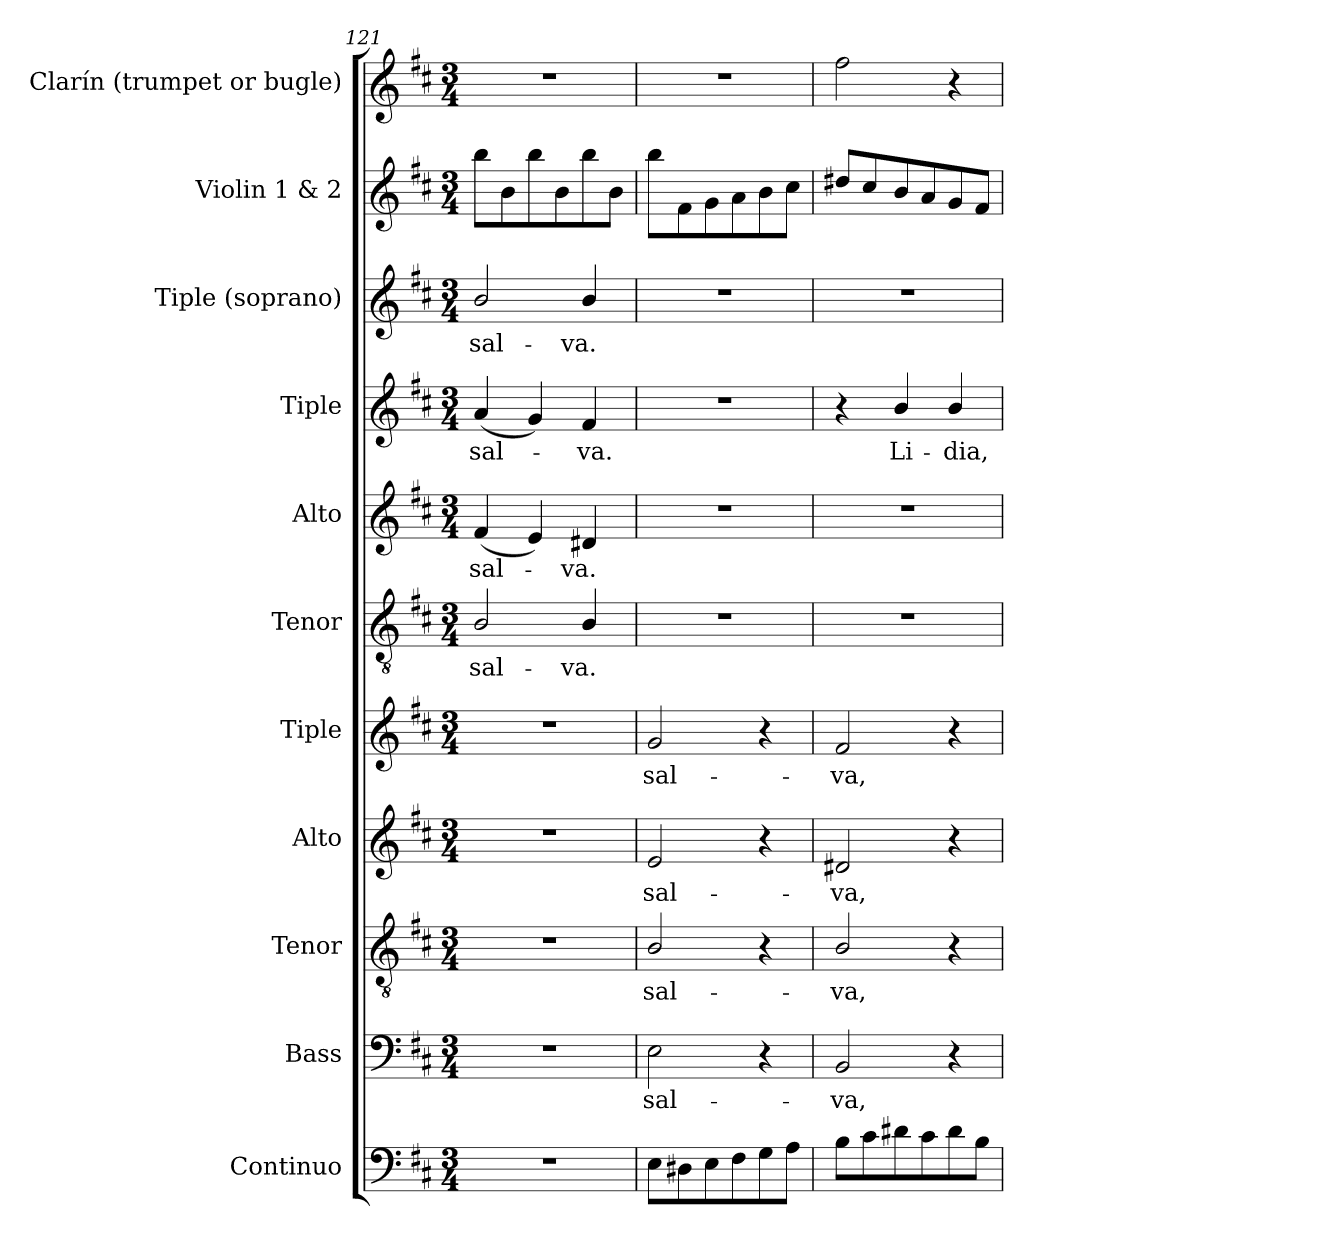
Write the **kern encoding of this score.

**kern	**kern	**text	**kern	**text	**kern	**text	**kern	**text	**kern	**text	**kern	**text	**kern	**text	**kern	**text	**kern	**kern
*part11	*part10	*part10	*part9	*part9	*part8	*part8	*part7	*part7	*part6	*part6	*part5	*part5	*part4	*part4	*part3	*part3	*part2	*part1
*staff11	*staff10	*staff10	*staff9	*staff9	*staff8	*staff8	*staff7	*staff7	*staff6	*staff6	*staff5	*staff5	*staff4	*staff4	*staff3	*staff3	*staff2	*staff1
*I"Continuo	*I"Bass	*	*I"Tenor	*	*I"Alto	*	*I"Tiple	*	*I"Tenor	*	*I"Alto	*	*I"Tiple	*	*I"Tiple (soprano)	*	*I"Violin 1  & 2	*I"Clarín (trumpet or bugle)
*I'Cont.	*I'B.	*	*I'T.	*	*I'A.	*	*	*	*I'T.	*	*I'A.	*	*	*	*I'S.	*	*	*I'Tr.
*clefF4	*clefF4	*	*clefGv2	*	*clefG2	*	*clefG2	*	*clefGv2	*	*clefG2	*	*clefG2	*	*clefG2	*	*clefG2	*clefG2
*	*	*	*ITrd7c12	*	*	*	*	*	*ITrd7c12	*	*	*	*	*	*	*	*	*
*k[f#c#]	*k[f#c#]	*	*k[f#c#]	*	*k[f#c#]	*	*k[f#c#]	*	*k[f#c#]	*	*k[f#c#]	*	*k[f#c#]	*	*k[f#c#]	*	*k[f#c#]	*k[f#c#]
*D:	*D:	*	*D:	*	*D:	*	*D:	*	*D:	*	*D:	*	*D:	*	*D:	*	*D:	*D:
*M3/4	*M3/4	*	*M3/4	*	*M3/4	*	*M3/4	*	*M3/4	*	*M3/4	*	*M3/4	*	*M3/4	*	*M3/4	*M3/4
=121	=121	=121	=121	=121	=121	=121	=121	=121	=121	=121	=121	=121	=121	=121	=121	=121	=121	=121
!LO:N:vis=1	!LO:N:vis=1	!	!LO:N:vis=1	!	!LO:N:vis=1	!	!LO:N:vis=1	!	!	!	!	!	!	!	!	!	!	!
!	!	!	!	!	!	!	!	!	!	!LO:LY:b:color=#000000	!	!	!	!	!	!	!	!
!	!	!	!	!	!	!	!	!	!	!	!	!LO:LY:b:color=#000000	!	!	!	!	!	!
!	!	!	!	!	!	!	!	!	!	!	!	!	!	!LO:LY:b:color=#000000	!	!	!	!
!	!	!	!	!	!	!	!	!	!	!	!	!	!	!	!	!LO:LY:b:color=#000000	!	!LO:N:vis=1
2.r	2.r	.	2.r	.	2.r	.	2.r	.	2BBi/	sal-	(4f#i/	sal-	(4ai/	sal-	2bi/	sal-	8bbi\L	2.r
.	.	.	.	.	.	.	.	.	.	.	.	.	.	.	.	.	8bi\	.
.	.	.	.	.	.	.	.	.	.	.	4ei/)	.	4gi/)	.	.	.	8bbi\	.
.	.	.	.	.	.	.	.	.	.	.	.	.	.	.	.	.	8bi\	.
!	!	!	!	!	!	!	!	!	!	!LO:LY:b:color=#000000	!	!	!	!	!	!	!	!
!	!	!	!	!	!	!	!	!	!	!	!	!LO:LY:b:color=#000000	!	!	!	!	!	!
!	!	!	!	!	!	!	!	!	!	!	!	!	!	!LO:LY:b:color=#000000	!	!	!	!
!	!	!	!	!	!	!	!	!	!	!	!	!	!	!	!	!LO:LY:b:color=#000000	!	!
.	.	.	.	.	.	.	.	.	4BBi/	-va.	4d#Xi/	-va.	4f#i/	-va.	4bi/	-va.	8bbi\	.
.	.	.	.	.	.	.	.	.	.	.	.	.	.	.	.	.	8bi\J	.
=122	=122	=122	=122	=122	=122	=122	=122	=122	=122	=122	=122	=122	=122	=122	=122	=122	=122	=122
!	!	!LO:LY:b:color=#000000	!	!	!	!	!	!	!	!	!	!	!	!	!	!	!	!
!	!	!	!	!LO:LY:b:color=#000000	!	!	!	!	!	!	!	!	!	!	!	!	!	!
!	!	!	!	!	!	!LO:LY:b:color=#000000	!	!	!	!	!	!	!	!	!	!	!	!
!	!	!	!	!	!	!	!	!LO:LY:b:color=#000000	!LO:N:vis=1	!	!LO:N:vis=1	!	!LO:N:vis=1	!	!LO:N:vis=1	!	!	!LO:N:vis=1
8Ei\L	2Ei\	sal-	2BBi/	sal-	2ei/	sal-	2gi/	sal-	2.r	.	2.r	.	2.r	.	2.r	.	8bbi\L	2.r
8D#Xi\	.	.	.	.	.	.	.	.	.	.	.	.	.	.	.	.	8f#i\	.
8Ei\	.	.	.	.	.	.	.	.	.	.	.	.	.	.	.	.	8gi\	.
8F#i\	.	.	.	.	.	.	.	.	.	.	.	.	.	.	.	.	8ai\	.
8Gi\	4r	.	4r	.	4r	.	4r	.	.	.	.	.	.	.	.	.	8bi\	.
8Ai\J	.	.	.	.	.	.	.	.	.	.	.	.	.	.	.	.	8cc#i\J	.
=123	=123	=123	=123	=123	=123	=123	=123	=123	=123	=123	=123	=123	=123	=123	=123	=123	=123	=123
!	!	!LO:LY:b:color=#000000	!	!	!	!	!	!	!	!	!	!	!	!	!	!	!	!
!	!	!	!	!LO:LY:b:color=#000000	!	!	!	!	!	!	!	!	!	!	!	!	!	!
!	!	!	!	!	!	!LO:LY:b:color=#000000	!	!	!	!	!	!	!	!	!	!	!	!
!	!	!	!	!	!	!	!	!LO:LY:b:color=#000000	!LO:N:vis=1	!	!LO:N:vis=1	!	!	!	!LO:N:vis=1	!	!	!
8Bi\L	2BBi/	-va,	2BBi/	-va,	2d#Xi/	-va,	2f#i/	-va,	2.r	.	2.r	.	4r	.	2.r	.	8dd#Xi/L	2ff#i\
8c#i\	.	.	.	.	.	.	.	.	.	.	.	.	.	.	.	.	8cc#i/	.
!	!	!	!	!	!	!	!	!	!	!	!	!	!	!LO:LY:b:color=#000000	!	!	!	!
8d#Xi\	.	.	.	.	.	.	.	.	.	.	.	.	4bi/	Li-	.	.	8bi/	.
8c#i\	.	.	.	.	.	.	.	.	.	.	.	.	.	.	.	.	8ai/	.
!	!	!	!	!	!	!	!	!	!	!	!	!	!	!LO:LY:b:color=#000000	!	!	!	!
8d#i\	4r	.	4r	.	4r	.	4r	.	.	.	.	.	4bi/	-dia,	.	.	8gi/	4r
8Bi\J	.	.	.	.	.	.	.	.	.	.	.	.	.	.	.	.	8f#i/J	.
=	=	=	=	=	=	=	=	=	=	=	=	=	=	=	=	=	=	=
*-	*-	*-	*-	*-	*-	*-	*-	*-	*-	*-	*-	*-	*-	*-	*-	*-	*-	*-
